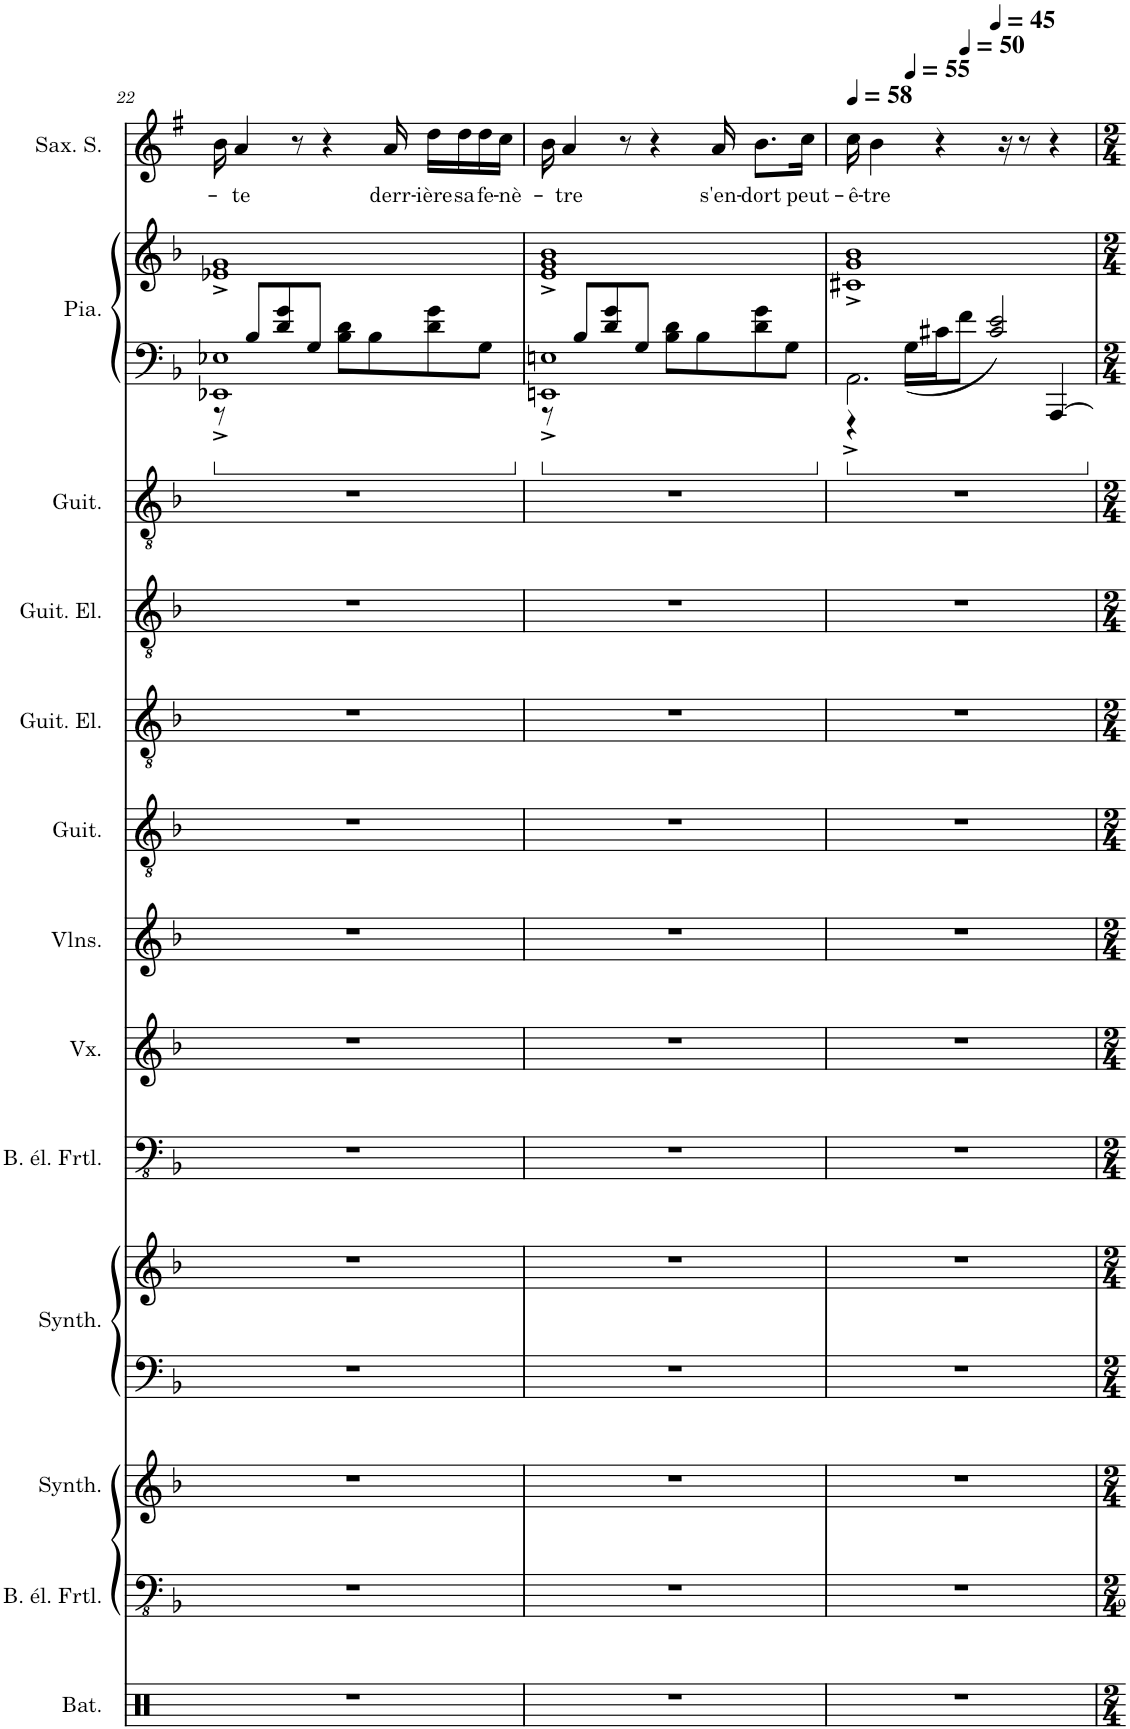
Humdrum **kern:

**kern	**kern	**kern	**kern	**kern	**kern	**kern	**kern	**kern	**kern	**kern	**kern	**kern	**kern	**kern	**text
*part13	*part12	*part11	*part10	*part10	*part9	*part8	*part7	*part6	*part5	*part4	*part3	*part2	*part2	*part1	*part1
*staff15	*staff14	*staff13	*staff12	*staff11	*staff10	*staff9	*staff8	*staff7	*staff6	*staff5	*staff4	*staff3	*staff2	*staff1	*staff1
*I"Batterie	*I"Basse électrique fretless	*I"Synthétiseur de créneaux	*I"Synthétiseur d'instruments à cordes	*	*I"Basse électrique fretless	*I"Voix	*I"Violons	*I"Guitare acoustique	*I"Guitare électrique, gtr solo	*I"Guitare électrique	*I"Guitare classique	*I"Piano	*	*I"Saxophone Soprano	*
*I'Bat.	*I'B. él. Frtl.	*I'Synth.	*I'Synth.	*	*I'B. él. Frtl.	*I'Vx.	*I'Vlns.	*I'Guit.	*I'Guit. El.	*I'Guit. El.	*I'Guit.	*I'Pia.	*	*I'Sax. S.	*
!!LO:PB:g=z
*clefX	*clefFv4	*clefG2	*clefF4	*clefG2	*clefFv4	*clefG2	*clefG2	*clefGv2	*clefGv2	*clefGv2	*clefGv2	*clefF4	*clefG2	*clefG2	*
*	*	*	*	*	*	*	*	*	*	*	*	*	*	*Trd1c2	*
*k[]	*k[b-]	*k[b-]	*k[b-]	*k[b-]	*k[b-]	*k[b-]	*k[b-]	*k[b-]	*k[b-]	*k[b-]	*k[b-]	*k[b-]	*k[b-]	*k[f#]	*
*M4/4	*M4/4	*M4/4	*M4/4	*M4/4	*M4/4	*M4/4	*M4/4	*M4/4	*M4/4	*M4/4	*M4/4	*M4/4	*M4/4	*M4/4	*
=22	=22	=22	=22	=22	=22	=22	=22	=22	=22	=22	=22	=22	=22	=22	=22
*	*	*	*	*	*	*	*	*	*	*	*	*^	*	*	*
1r	1r	1r	1r	1r	1r	1r	1r	1r	1r	1r	1r	1EE-X^ 1E-X^	8r	1e-X^ 1g^	16b\	.
!	!	!	!	!	!	!	!	!	!	!	!	!	!	!	!	!LO:LY:b
.	.	.	.	.	.	.	.	.	.	.	.	.	.	.	4a/	-te
.	.	.	.	.	.	.	.	.	.	.	.	.	8B-/L	.	.	.
.	.	.	.	.	.	.	.	.	.	.	.	.	8d/ 8g/	.	.	.
.	.	.	.	.	.	.	.	.	.	.	.	.	.	.	8r	.
.	.	.	.	.	.	.	.	.	.	.	.	.	8G/J	.	.	.
.	.	.	.	.	.	.	.	.	.	.	.	.	.	.	4r	.
.	.	.	.	.	.	.	.	.	.	.	.	.	8B-\ 8d\L	.	.	.
.	.	.	.	.	.	.	.	.	.	.	.	.	8B-\	.	.	.
!	!	!	!	!	!	!	!	!	!	!	!	!	!	!	!	!LO:LY:b
.	.	.	.	.	.	.	.	.	.	.	.	.	.	.	16a/	derr-
!	!	!	!	!	!	!	!	!	!	!	!	!	!	!	!	!LO:LY:b
.	.	.	.	.	.	.	.	.	.	.	.	.	8d\ 8g\	.	16dd\LL	-ière
!	!	!	!	!	!	!	!	!	!	!	!	!	!	!	!	!LO:LY:b
.	.	.	.	.	.	.	.	.	.	.	.	.	.	.	16dd\	sa
!	!	!	!	!	!	!	!	!	!	!	!	!	!	!	!	!LO:LY:b
.	.	.	.	.	.	.	.	.	.	.	.	.	8G\J	.	16dd\	fe-
!	!	!	!	!	!	!	!	!	!	!	!	!	!	!	!	!LO:LY:b
.	.	.	.	.	.	.	.	.	.	.	.	.	.	.	16cc\JJ	-nè-
=23	=23	=23	=23	=23	=23	=23	=23	=23	=23	=23	=23	=23	=23	=23	=23	=23
1r	1r	1r	1r	1r	1r	1r	1r	1r	1r	1r	1r	1EEn^ 1En^	8r	1e^ 1g^ 1b-^	16b\	.
!	!	!	!	!	!	!	!	!	!	!	!	!	!	!	!	!LO:LY:b
.	.	.	.	.	.	.	.	.	.	.	.	.	.	.	4a/	-tre
.	.	.	.	.	.	.	.	.	.	.	.	.	8B-/L	.	.	.
.	.	.	.	.	.	.	.	.	.	.	.	.	8d/ 8g/	.	.	.
.	.	.	.	.	.	.	.	.	.	.	.	.	.	.	8r	.
.	.	.	.	.	.	.	.	.	.	.	.	.	8G/J	.	.	.
.	.	.	.	.	.	.	.	.	.	.	.	.	.	.	4r	.
.	.	.	.	.	.	.	.	.	.	.	.	.	8B-\ 8d\L	.	.	.
.	.	.	.	.	.	.	.	.	.	.	.	.	8B-\	.	.	.
!	!	!	!	!	!	!	!	!	!	!	!	!	!	!	!	!LO:LY:b
.	.	.	.	.	.	.	.	.	.	.	.	.	.	.	16a/	s'en-
!	!	!	!	!	!	!	!	!	!	!	!	!	!	!	!	!LO:LY:b
.	.	.	.	.	.	.	.	.	.	.	.	.	8d\ 8g\	.	8.b\L	-dort
.	.	.	.	.	.	.	.	.	.	.	.	.	8G\J	.	.	.
!	!	!	!	!	!	!	!	!	!	!	!	!	!	!	!	!LO:LY:b
.	.	.	.	.	.	.	.	.	.	.	.	.	.	.	16cc\Jk	peut-
=24	=24	=24	=24	=24	=24	=24	=24	=24	=24	=24	=24	=24	=24	=24	=24	=24
*	*	*	*	*	*	*	*	*	*	*	*	*	*	*	*MM58	*
!	!	!	!	!	!	!	!	!	!	!	!	!	!	!	!	!LO:LY:b
*	*	*	*	*	*	*	*	*	*	*	*	*	*	*	*^	*
*	*	*	*	*	*	*	*	*	*	*	*	*	*	*	*	*^	*
*	*	*	*	*	*	*	*	*	*	*	*	*	*	*	*	*	*^	*
1r	1r	1r	1r	1r	1r	1r	1r	1r	1r	1r	1r	2.AA^\	4r	1c#X^ 1g^ 1b-^	16cc\	4ryy	4.ryy	2ryy	-ê-
!	!	!	!	!	!	!	!	!	!	!	!	!	!	!	!	!	!	!	!LO:LY:b
.	.	.	.	.	.	.	.	.	.	.	.	.	.	.	4b\	.	.	.	-tre
*	*	*	*	*	*	*	*	*	*	*	*	*	*	*	*MM55	*	*	*	*
.	.	.	.	.	.	.	.	.	.	.	.	.	16G\LL	.	.	2.ryy	.	.	.
.	.	.	.	.	.	.	.	.	.	.	.	.	16c#X\J	.	4r	.	.	.	.
*	*	*	*	*	*	*	*	*	*	*	*	*	*	*	*MM50	*	*	*	*
.	.	.	.	.	.	.	.	.	.	.	.	.	8f\J	.	.	.	2ryy	.	.
*	*	*	*	*	*	*	*	*	*	*	*	*	*	*	*MM45	*	*	*	*
.	.	.	.	.	.	.	.	.	.	.	.	.	2c#/ 2e/	.	.	.	.	2ryy	.
.	.	.	.	.	.	.	.	.	.	.	.	.	.	.	16r	.	.	.	.
.	.	.	.	.	.	.	.	.	.	.	.	.	.	.	8r	.	.	.	.
.	.	.	.	.	.	.	.	.	.	.	.	[4AAA/	.	.	4r	.	.	.	.
.	.	.	.	.	.	.	.	.	.	.	.	.	.	.	.	.	8ryy	.	.
*	*	*	*	*	*	*	*	*	*	*	*	*v	*v	*	*v	*v	*v	*v	*
=	=	=	=	=	=	=	=	=	=	=	=	=	=	=	=
*-	*-	*-	*-	*-	*-	*-	*-	*-	*-	*-	*-	*-	*-	*-	*-
